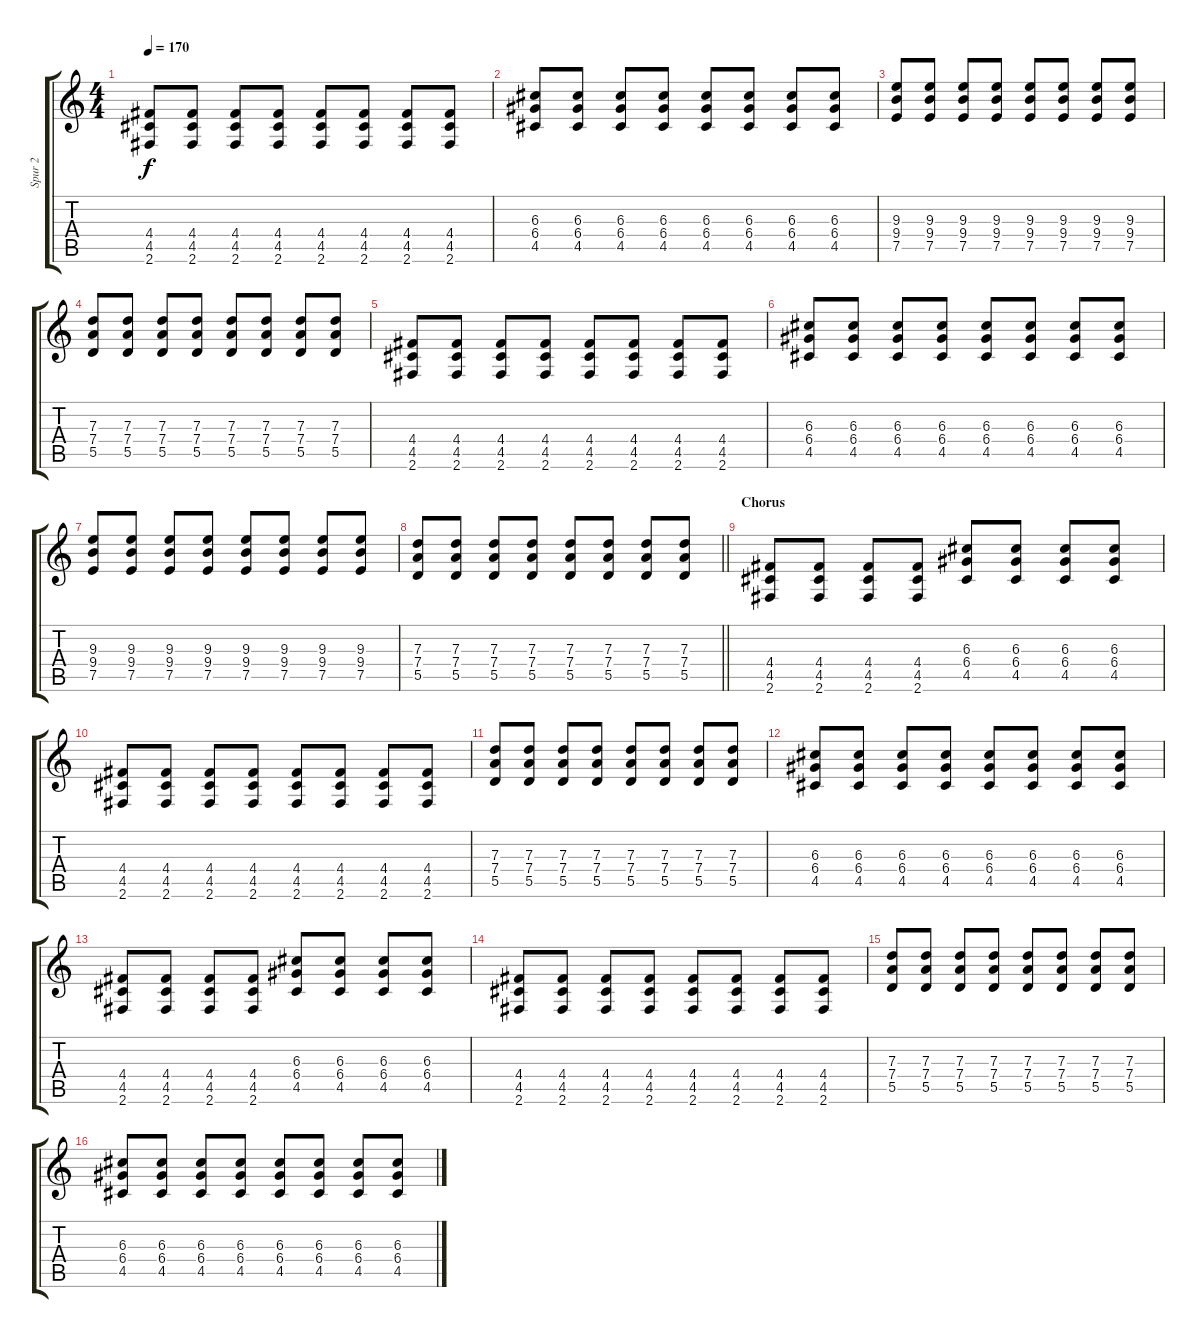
\track ("Spur 2" "Spur 2") {instrument overdrivenguitar}
\staff {score tabs}
\tuning (E4 B3 G3 D3 A2 E2) {hide}
\ts (4 4)
\tempo 170
\clef g2
\ks c
(4.4 4.5 2.6).8{dy f} (4.4 4.5 2.6).8 (4.4 4.5 2.6).8 (4.4 4.5 2.6).8 (4.4 4.5 2.6).8 (4.4 4.5 2.6).8 (4.4 4.5 2.6).8 (4.4 4.5 2.6).8 |
(6.3 6.4 4.5).8 (6.3 6.4 4.5).8 (6.3 6.4 4.5).8 (6.3 6.4 4.5).8 (6.3 6.4 4.5).8 (6.3 6.4 4.5).8 (6.3 6.4 4.5).8 (6.3 6.4 4.5).8 |
(9.3 9.4 7.5).8 (9.3 9.4 7.5).8 (9.3 9.4 7.5).8 (9.3 9.4 7.5).8 (9.3 9.4 7.5).8 (9.3 9.4 7.5).8 (9.3 9.4 7.5).8 (9.3 9.4 7.5).8 |
(7.3 7.4 5.5).8 (7.3 7.4 5.5).8 (7.3 7.4 5.5).8 (7.3 7.4 5.5).8 (7.3 7.4 5.5).8 (7.3 7.4 5.5).8 (7.3 7.4 5.5).8 (7.3 7.4 5.5).8 |
(4.4 4.5 2.6).8 (4.4 4.5 2.6).8 (4.4 4.5 2.6).8 (4.4 4.5 2.6).8 (4.4 4.5 2.6).8 (4.4 4.5 2.6).8 (4.4 4.5 2.6).8 (4.4 4.5 2.6).8 |
(6.3 6.4 4.5).8 (6.3 6.4 4.5).8 (6.3 6.4 4.5).8 (6.3 6.4 4.5).8 (6.3 6.4 4.5).8 (6.3 6.4 4.5).8 (6.3 6.4 4.5).8 (6.3 6.4 4.5).8 |
(9.3 9.4 7.5).8 (9.3 9.4 7.5).8 (9.3 9.4 7.5).8 (9.3 9.4 7.5).8 (9.3 9.4 7.5).8 (9.3 9.4 7.5).8 (9.3 9.4 7.5).8 (9.3 9.4 7.5).8 |
\barLineRight lightlight
(7.3 7.4 5.5).8 (7.3 7.4 5.5).8 (7.3 7.4 5.5).8 (7.3 7.4 5.5).8 (7.3 7.4 5.5).8 (7.3 7.4 5.5).8 (7.3 7.4 5.5).8 (7.3 7.4 5.5).8 |
\section ("" "Chorus")
(4.4 4.5 2.6).8 (4.4 4.5 2.6).8 (4.4 4.5 2.6).8 (4.4 4.5 2.6).8 (6.3 6.4 4.5).8 (6.3 6.4 4.5).8 (6.3 6.4 4.5).8 (6.3 6.4 4.5).8 |
(4.4 4.5 2.6).8 (4.4 4.5 2.6).8 (4.4 4.5 2.6).8 (4.4 4.5 2.6).8 (4.4 4.5 2.6).8 (4.4 4.5 2.6).8 (4.4 4.5 2.6).8 (4.4 4.5 2.6).8 |
(7.3 7.4 5.5).8 (7.3 7.4 5.5).8 (7.3 7.4 5.5).8 (7.3 7.4 5.5).8 (7.3 7.4 5.5).8 (7.3 7.4 5.5).8 (7.3 7.4 5.5).8 (7.3 7.4 5.5).8 |
(6.3 6.4 4.5).8 (6.3 6.4 4.5).8 (6.3 6.4 4.5).8 (6.3 6.4 4.5).8 (6.3 6.4 4.5).8 (6.3 6.4 4.5).8 (6.3 6.4 4.5).8 (6.3 6.4 4.5).8 |
(4.4 4.5 2.6).8 (4.4 4.5 2.6).8 (4.4 4.5 2.6).8 (4.4 4.5 2.6).8 (6.3 6.4 4.5).8 (6.3 6.4 4.5).8 (6.3 6.4 4.5).8 (6.3 6.4 4.5).8 |
(4.4 4.5 2.6).8 (4.4 4.5 2.6).8 (4.4 4.5 2.6).8 (4.4 4.5 2.6).8 (4.4 4.5 2.6).8 (4.4 4.5 2.6).8 (4.4 4.5 2.6).8 (4.4 4.5 2.6).8 |
(7.3 7.4 5.5).8 (7.3 7.4 5.5).8 (7.3 7.4 5.5).8 (7.3 7.4 5.5).8 (7.3 7.4 5.5).8 (7.3 7.4 5.5).8 (7.3 7.4 5.5).8 (7.3 7.4 5.5).8 |
(6.3 6.4 4.5).8 (6.3 6.4 4.5).8 (6.3 6.4 4.5).8 (6.3 6.4 4.5).8 (6.3 6.4 4.5).8 (6.3 6.4 4.5).8 (6.3 6.4 4.5).8 (6.3 6.4 4.5).8
